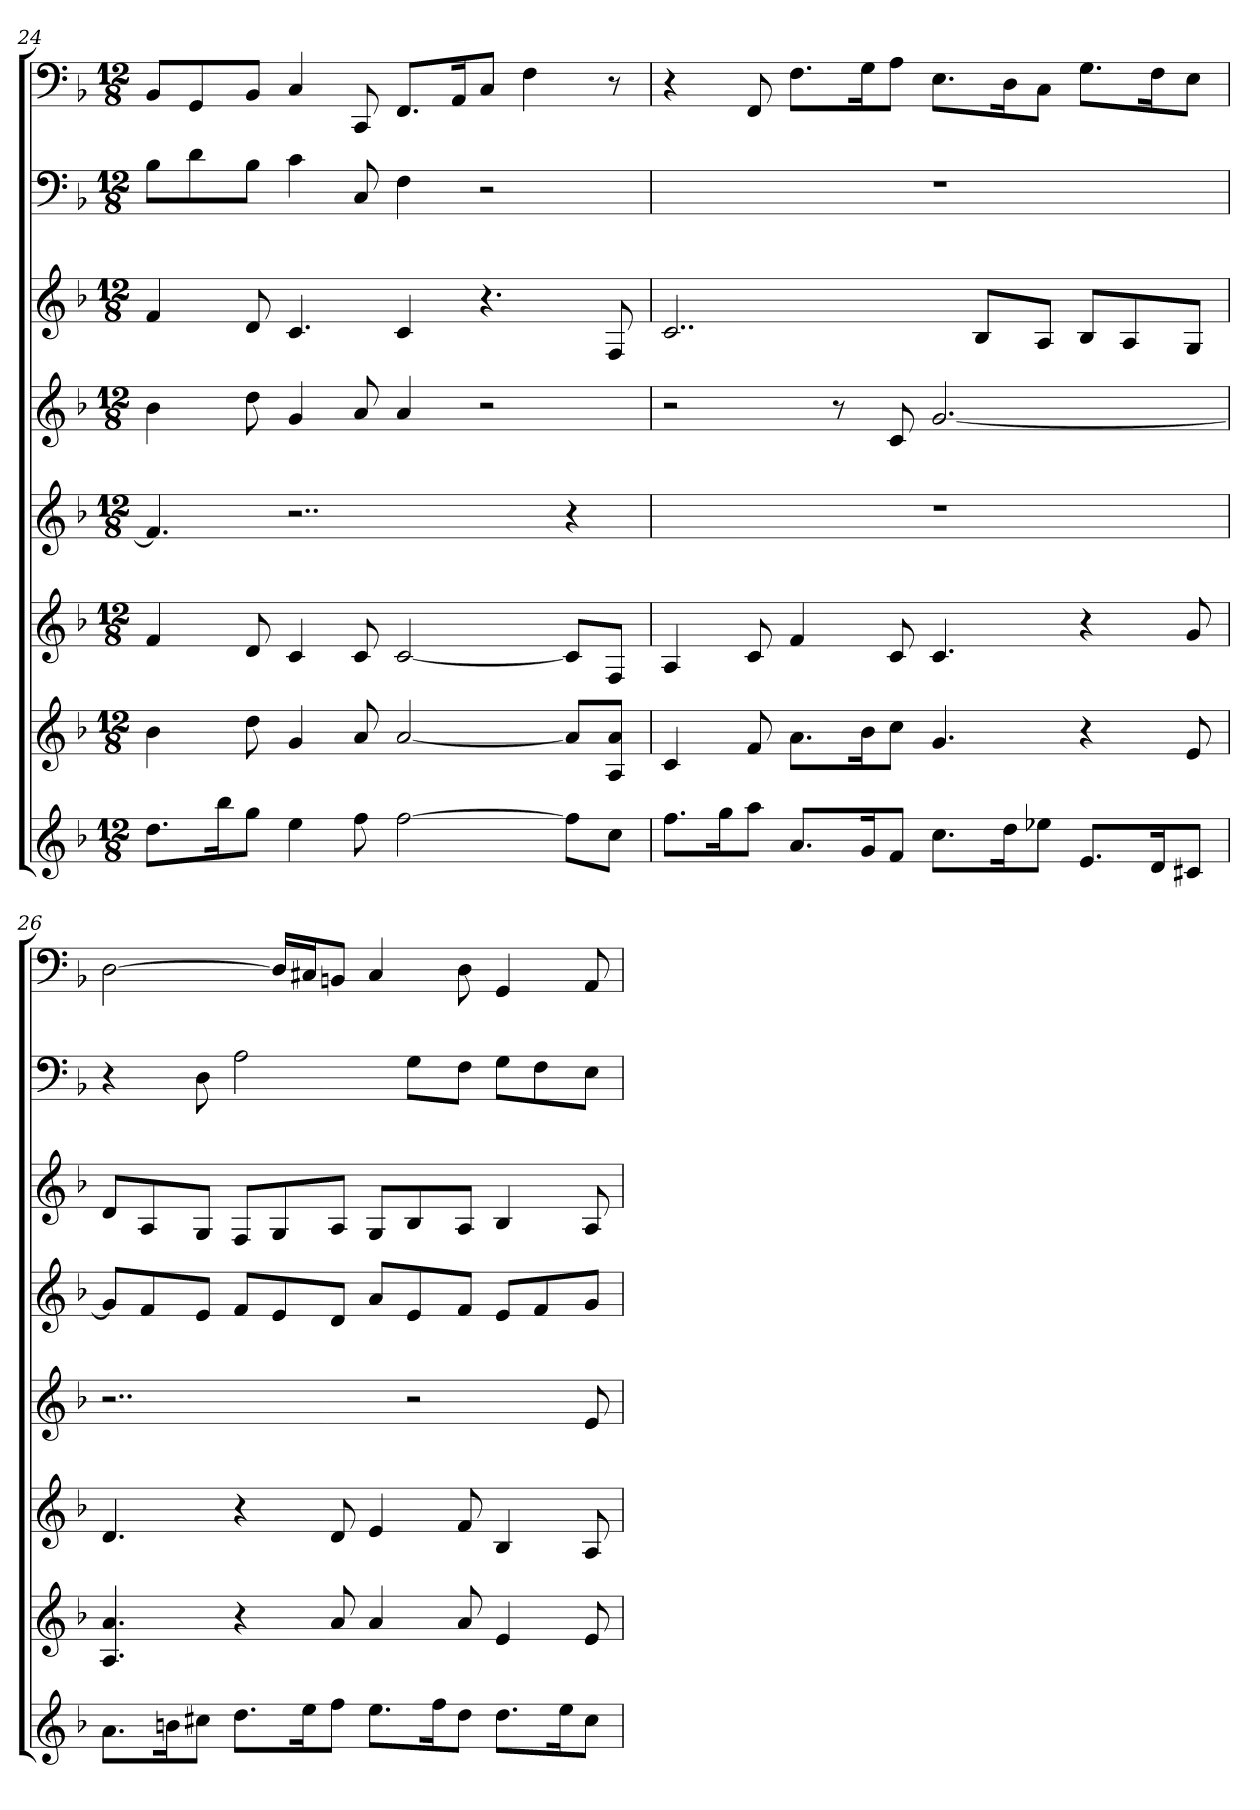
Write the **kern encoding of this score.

**kern	**kern	**kern	**kern	**kern	**kern	**kern	**kern
*part8	*part7	*part6	*part5	*part4	*part3	*part2	*part1
*staff8	*staff7	*staff6	*staff5	*staff4	*staff3	*staff2	*staff1
*k[b-]	*k[b-]	*k[b-]	*k[b-]	*k[b-]	*k[b-]	*k[b-]	*k[b-]
*d:	*d:	*d:	*d:	*d:	*d:	*d:	*d:
*M12/8	*M12/8	*M12/8	*M12/8	*M12/8	*M12/8	*M12/8	*M12/8
=24	=24	=24	=24	=24	=24	=24	=24
8.ddL	4b-	4f	4.f]	4b-	4f	8B-L	8BB-L
.	.	.	.	.	.	8d	8GG
16bb-K	.	.	.	.	.	.	.
8ggJ	8dd	8d	.	8dd	8d	8B-J	8BB-J
4ee	4g	4c	2..r	4g	4.c	4c	4C
8ff	8a	8c	.	8a	.	8C	8CC
[2ff	[2a	[2c	.	4a	4c	4F	8.FFL
.	.	.	.	.	.	.	16AAK
.	.	.	.	2r	4.r	2r	8CJ
.	.	.	.	.	.	.	4F
8ffL]	8aL]	8cL]	4r	.	.	.	.
8ccJ	8A 8aJ	8FJ	.	.	8F	.	8r
=25	=25	=25	=25	=25	=25	=25	=25
8.ffL	4c	4A	1.r	2r	2..c	1.r	4r
16ggK	.	.	.	.	.	.	.
8aaJ	8f	8c	.	.	.	.	8FF
8.aL	8.aL	4f	.	.	.	.	8.FL
.	.	.	.	8r	.	.	.
16gK	16b-K	.	.	.	.	.	16GK
8fJ	8ccJ	8c	.	8c	.	.	8AJ
8.ccL	4.g	4.c	.	[2.g	.	.	8.EL
.	.	.	.	.	8B-L	.	.
16ddK	.	.	.	.	.	.	16DK
8ee-XJ	.	.	.	.	8AJ	.	8CJ
8.eL	4r	4r	.	.	8B-L	.	8.GL
.	.	.	.	.	8A	.	.
16dK	.	.	.	.	.	.	16FK
8c#XJ	8e	8g	.	.	8GJ	.	8EJ
=26	=26	=26	=26	=26	=26	=26	=26
8.aL	4.A 4.a	4.d	2..r	8gL]	8dL	4r	[2D
.	.	.	.	8f	8A	.	.
16bnK	.	.	.	.	.	.	.
8cc#XJ	.	.	.	8eJ	8GJ	8D	.
8.ddL	4r	4r	.	8fL	8FL	2A	.
.	.	.	.	8e	8G	.	16DLL]
16eeK	.	.	.	.	.	.	16C#XJ
8ffJ	8a	8d	.	8dJ	8AJ	.	8BBnJ
8.eeL	4a	4e	.	8aL	8GL	.	4C#
.	.	.	2r	8e	8B-	8GL	.
16ffK	.	.	.	.	.	.	.
8ddJ	8a	8f	.	8fJ	8AJ	8FJ	8D
8.ddL	4e	4B-	.	8eL	4B-	8GL	4GG
.	.	.	.	8f	.	8F	.
16eeK	.	.	.	.	.	.	.
8cc#J	8e	8A	8e	8gJ	8A	8EJ	8AA
=	=	=	=	=	=	=	=
*-	*-	*-	*-	*-	*-	*-	*-
